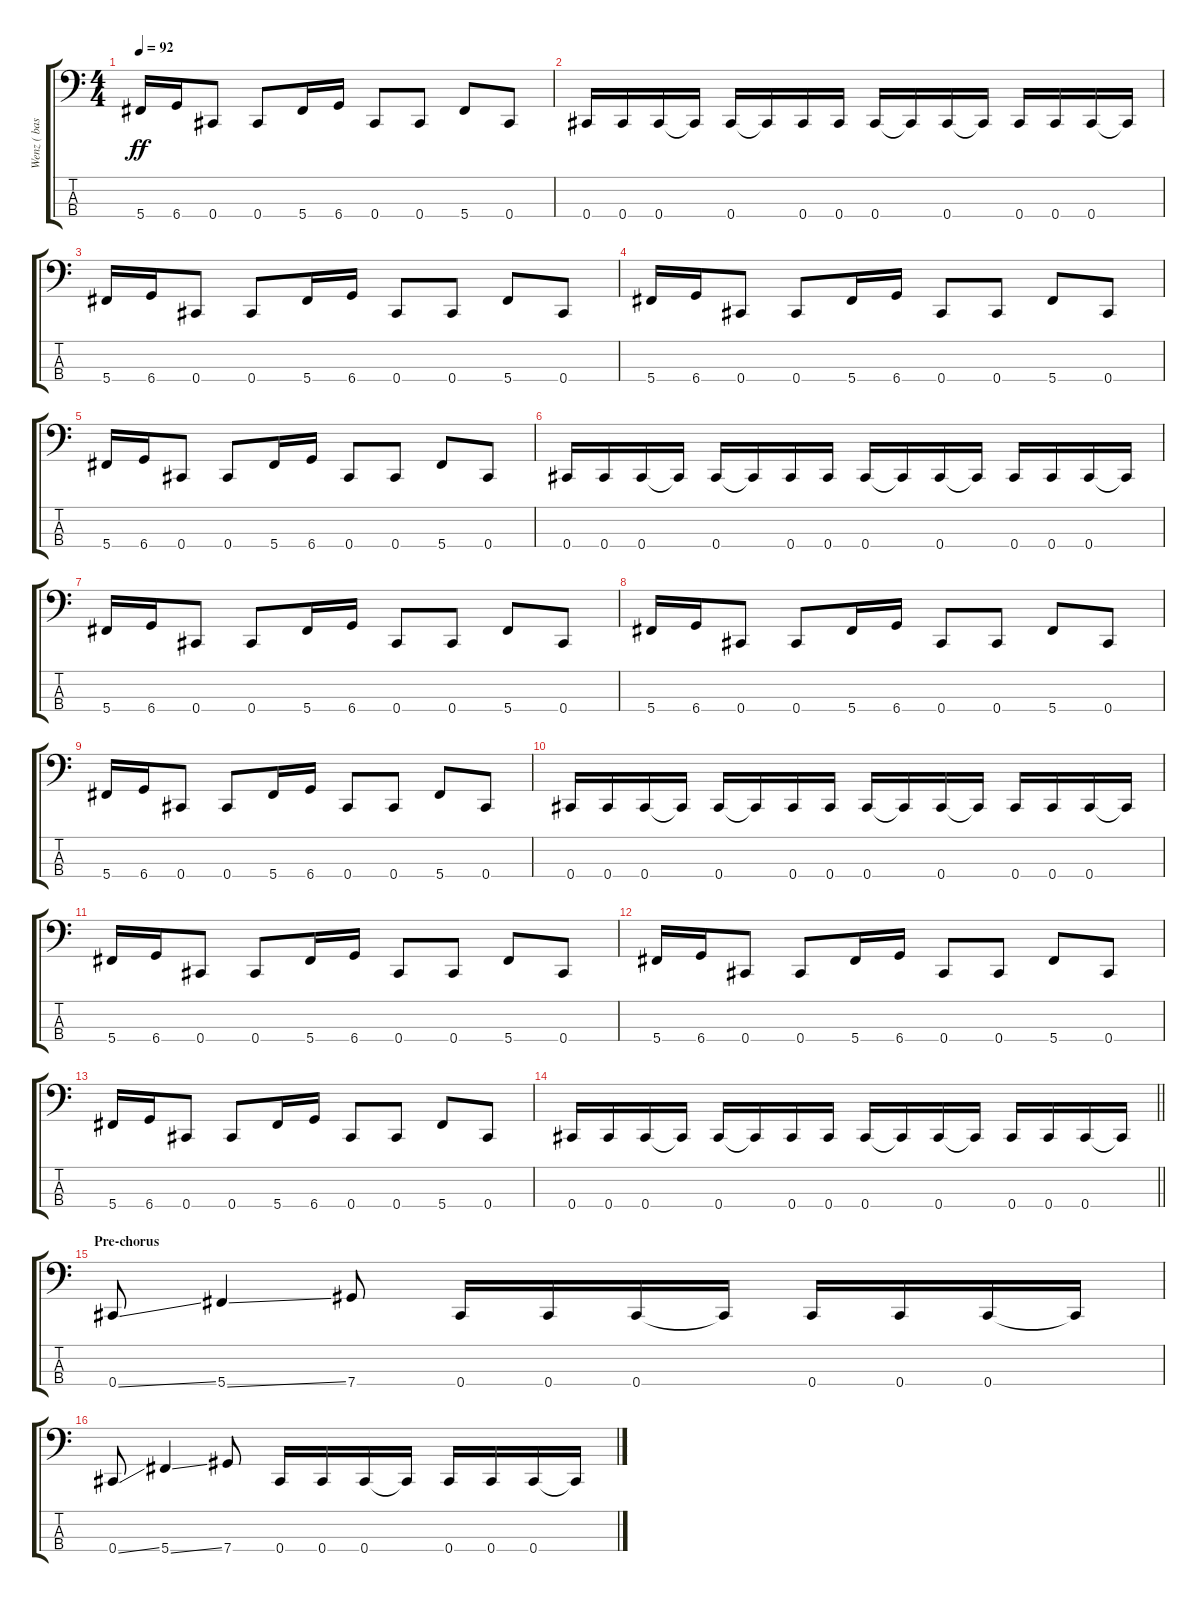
\track ("Wenz ( bass )" "Wenz ( bas") {instrument electricbassfinger}
\staff {score tabs}
\tuning (Gb2 Db2 Ab1 Db1) {hide}
\ts (4 4)
\tempo 92
\clef f4
\ks c
5.4.16{dy ff} 6.4.16 0.4.8 0.4.8 5.4.16 6.4.16 0.4.8 0.4.8 5.4.8 0.4.8 |
0.4.16 0.4.16 0.4.16 0.4{t}.16 0.4.16 0.4{t}.16 0.4.16 0.4.16 0.4.16 0.4{t}.16 0.4.16 0.4{t}.16 0.4.16 0.4.16 0.4.16 0.4{t}.16 |
5.4.16 6.4.16 0.4.8 0.4.8 5.4.16 6.4.16 0.4.8 0.4.8 5.4.8 0.4.8 |
5.4.16 6.4.16 0.4.8 0.4.8 5.4.16 6.4.16 0.4.8 0.4.8 5.4.8 0.4.8 |
5.4.16 6.4.16 0.4.8 0.4.8 5.4.16 6.4.16 0.4.8 0.4.8 5.4.8 0.4.8 |
0.4.16 0.4.16 0.4.16 0.4{t}.16 0.4.16 0.4{t}.16 0.4.16 0.4.16 0.4.16 0.4{t}.16 0.4.16 0.4{t}.16 0.4.16 0.4.16 0.4.16 0.4{t}.16 |
5.4.16 6.4.16 0.4.8 0.4.8 5.4.16 6.4.16 0.4.8 0.4.8 5.4.8 0.4.8 |
5.4.16 6.4.16 0.4.8 0.4.8 5.4.16 6.4.16 0.4.8 0.4.8 5.4.8 0.4.8 |
5.4.16 6.4.16 0.4.8 0.4.8 5.4.16 6.4.16 0.4.8 0.4.8 5.4.8 0.4.8 |
0.4.16 0.4.16 0.4.16 0.4{t}.16 0.4.16 0.4{t}.16 0.4.16 0.4.16 0.4.16 0.4{t}.16 0.4.16 0.4{t}.16 0.4.16 0.4.16 0.4.16 0.4{t}.16 |
5.4.16 6.4.16 0.4.8 0.4.8 5.4.16 6.4.16 0.4.8 0.4.8 5.4.8 0.4.8 |
5.4.16 6.4.16 0.4.8 0.4.8 5.4.16 6.4.16 0.4.8 0.4.8 5.4.8 0.4.8 |
5.4.16 6.4.16 0.4.8 0.4.8 5.4.16 6.4.16 0.4.8 0.4.8 5.4.8 0.4.8 |
\barLineRight lightlight
0.4.16 0.4.16 0.4.16 0.4{t}.16 0.4.16 0.4{t}.16 0.4.16 0.4.16 0.4.16 0.4{t}.16 0.4.16 0.4{t}.16 0.4.16 0.4.16 0.4.16 0.4{t}.16 |
\section ("" "Pre-chorus")
0.4{ss}.8 5.4{ss}.4 7.4.8 0.4.16 0.4.16 0.4.16 0.4{t}.16 0.4.16 0.4.16 0.4.16 0.4{t}.16 |
0.4{ss}.8 5.4{ss}.4 7.4.8 0.4.16 0.4.16 0.4.16 0.4{t}.16 0.4.16 0.4.16 0.4.16 0.4{t}.16
